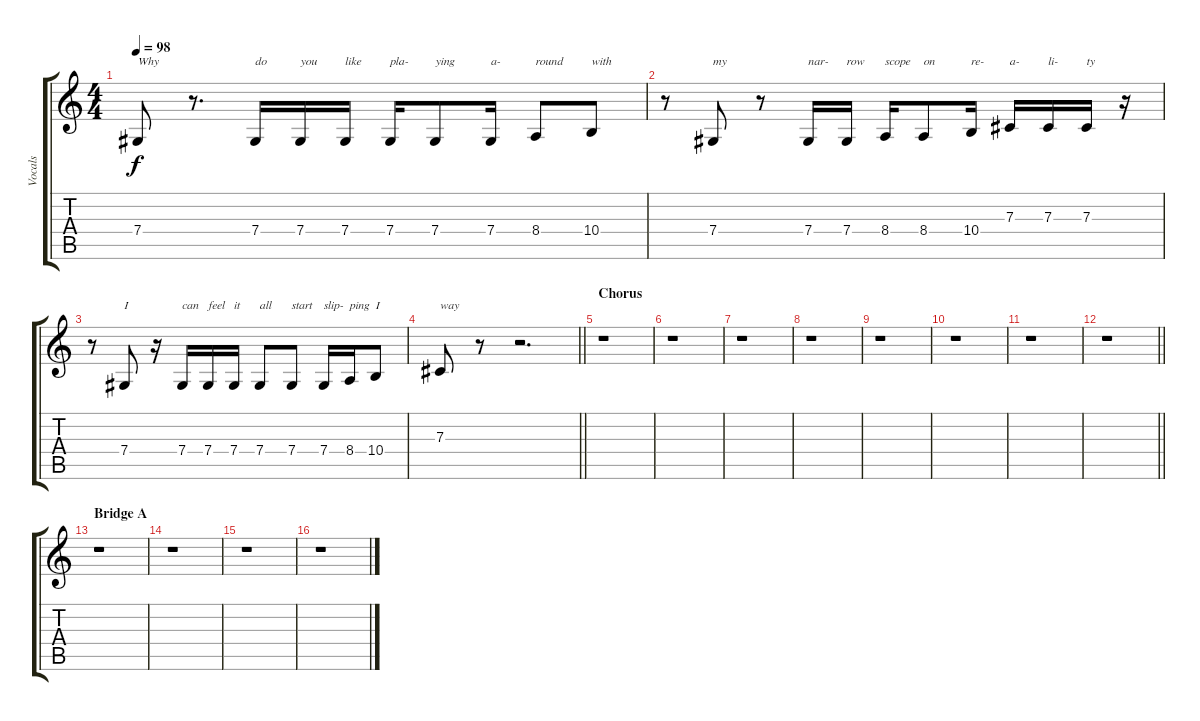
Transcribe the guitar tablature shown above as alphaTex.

\track ("Vocals" "Vocals") {instrument choiraahs}
\staff {score tabs}
\tuning (Eb4 Bb3 Gb3 Db3 Ab2 Db2) {hide}
\ts (4 4)
\tempo 98
\clef g2
\ks c
7.4.8{txt "Why" dy f} r.8{d} 7.4.16{txt "do"} 7.4.16{txt "you"} 7.4.16{txt "like"} 7.4.16{txt "pla-"} 7.4.8{txt "ying"} 7.4.16{txt "a-"} 8.4.8{txt "round"} 10.4.8{txt "with"} |
r.8 7.4.8{txt "my"} r.8 7.4.16{txt "nar-"} 7.4.16{txt "row"} 8.4.16{txt "scope"} 8.4.8{txt "on"} 10.4.16{txt "re-"} 7.3.16{txt "a-"} 7.3.16{txt "li-"} 7.3.16{txt "ty"} r.16 |
r.8 7.4.8{txt "I"} r.16 7.4.16{txt "can"} 7.4.16{txt "feel"} 7.4.16{txt "it"} 7.4.8{txt "all"} 7.4.8{txt "start"} 7.4.16{txt "slip-"} 8.4.16{txt "ping"} 10.4.8{txt "I"} |
\barLineRight lightlight
7.3.8{txt "way"} r.8 r.2{d} |
\section ("" "Chorus")
r.1 |
r.1 |
r.1 |
r.1 |
r.1 |
r.1 |
r.1 |
\barLineRight lightlight
r.1 |
\section ("" "Bridge A")
r.1 |
r.1 |
r.1 |
r.1
